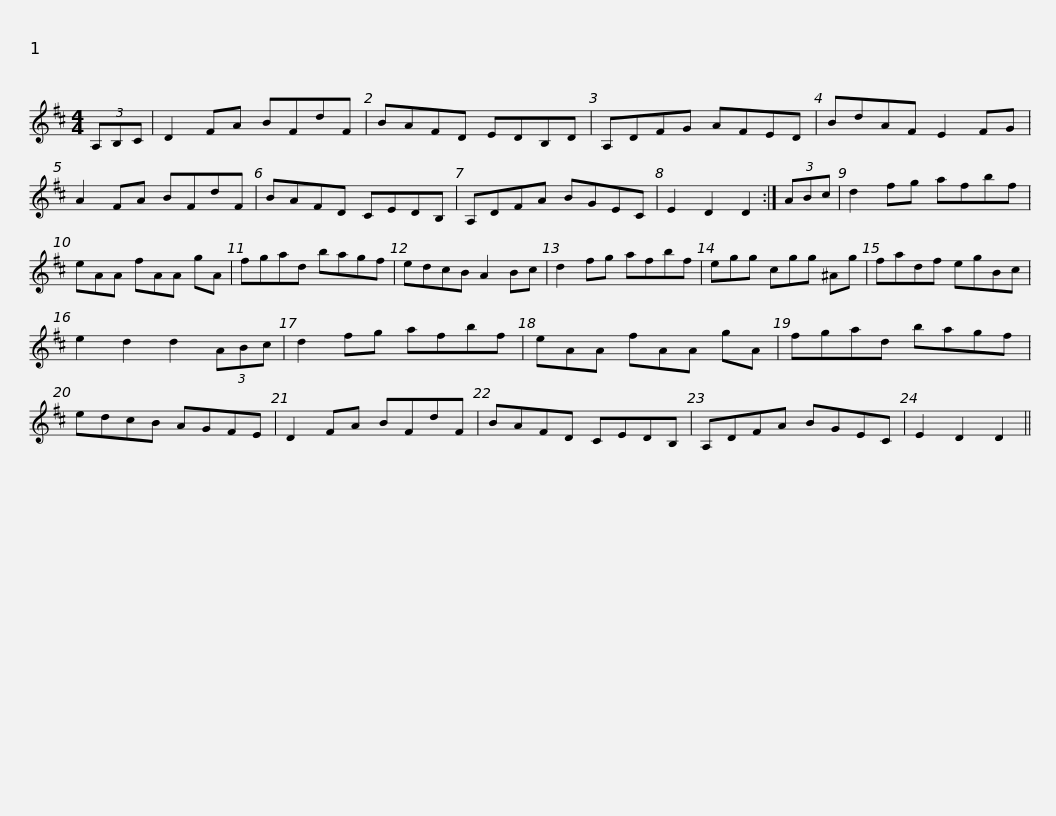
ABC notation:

X:1
L:1/8
M:4/4
I:linebreak $
K:D
V:1 treble
V:1
 (3A,B,C | D2 FA BFdF | BAFD EDB,D | A,DFG AFED | BdAF E2 FG | %5
 A2 FA BFdF |$ BAFD CEDB, | A,DFA BGEC | E2 D2 D2 :| (3ABc | %10
 d2 fg afbf | eAA fAA gA |$ fgad bagf | edcB A2 Bc | d2 fg afbf | %15
 egg cgg ^Ag | fadf egBc | e2 d2 d2 (3ABc |$ d2 fg afbf | eAA fAA gA | %20
 fgad bagf | edcB AGFE | D2 FA BFdF |$ BAFD CEDB, | A,DFA BGEC | %25
 E2 D2 D2 || %26
